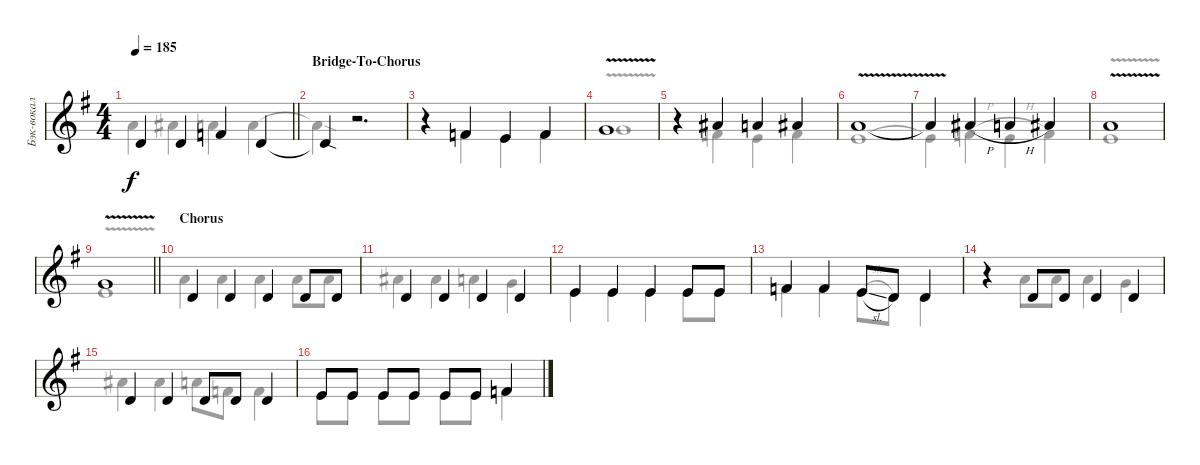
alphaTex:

\track ("Бэк-вокал" "Бэк-вокал") {instrument brasssection}
\staff {score}
\tuning (E4 B3 G3 D3 A2 E2) {hide}
\voice
\ts (4 4)
\tempo 185
\clef g2
\barLineRight lightlight
\ks eminor
3.2.4{dy f} 3.2.4 6.2.4 3.2.4 |
\section ("" "Bridge-To-Chorus")
3.2{sod t}.4 r.2{d} |
r.4 6.2.4 5.2.4 6.2.4 |
8.2{v}.1 |
r.4 11.2.4 10.2.4 11.2.4 |
10.2{v}.1 |
10.2{t}.4 11.2{h}.4 10.2{h}.4 11.2.4 |
10.2{v}.1 |
\barLineRight lightlight
8.2{v}.1 |
\section ("" "Chorus")
3.2.4 3.2.4 3.2.4 3.2.8 3.2.8 |
3.2.4 3.2.4 3.2.4 3.2.4 |
5.2.4 5.2.4 5.2.4 5.2.8 5.2.8 |
6.2.4 6.2.4 5.2{sl}.8 3.2.8 3.2.4 |
r.4 3.2.8 3.2.8 3.2.4 3.2.4 |
3.2.4 3.2.4 3.2.8 3.2.8 3.2.4 |
5.2.8 5.2.8 5.2.8 5.2.8 5.2.8 5.2.8 6.2.4
\voice
\clef g2
\ottava regular
\simile none
\barLineRight lightlight
\ks eminor
5.1.4{dy f} 6.1.4 5.1.4 5.1.4 |
5.1{sod t}.4 r.2{d} |
r.4 1.1.4 0.1.4 1.1.4 |
3.1{v}.1 |
r.4 1.1.4 0.1.4 1.1.4 |
0.1.1 |
0.1{t}.4 1.1{h}.4 0.1{h}.4 1.1.4 |
0.1{v}.1 |
\barLineRight lightlight
0.1{v}.1 |
5.1.4 5.1.4 5.1.4 5.1.8 5.1.8 |
6.1.4 6.1.4 5.1.4 3.1.4 |
0.1.4 0.1.4 0.1.4 0.1.8 0.1.8 |
1.1.4 1.1.4 5.2{sl}.8 3.2.8 3.2.4 |
r.4 5.1.8 5.1.8 5.1.4 3.1.4 |
6.1.4 6.1.4 5.1.8 1.1.8 1.1.4 |
0.1.8 0.1.8 0.1.8 0.1.8 0.1.8 0.1.8 1.1.4
